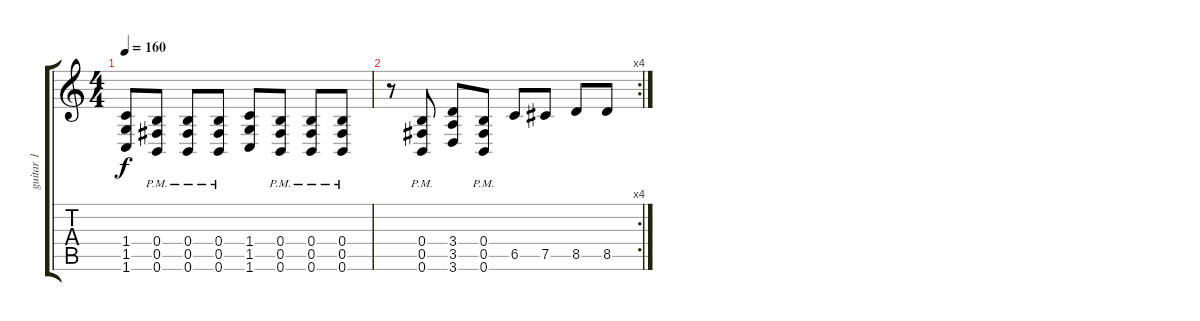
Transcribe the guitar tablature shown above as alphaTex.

\track ("guitar 1" "guitar 1") {instrument overdrivenguitar}
\staff {score tabs}
\tuning (Db4 Ab3 E3 B2 Gb2 B1) {hide}
\ts (4 4)
\tempo 160
\clef g2
\ks c
(1.4 1.5 1.6).8{dy f} (0.4 0.5 0.6{pm}).8 (0.4 0.5 0.6{pm}).8 (0.4 0.5 0.6{pm}).8 (1.4 1.5 1.6).8 (0.4 0.5 0.6{pm}).8 (0.4 0.5 0.6{pm}).8 (0.4 0.5 0.6{pm}).8 |
\rc 4
r.8 (0.4 0.5 0.6{pm}).8 (3.4 3.5 3.6).8 (0.4 0.5 0.6{pm}).8 6.5.8 7.5.8 8.5.8 8.5.8
